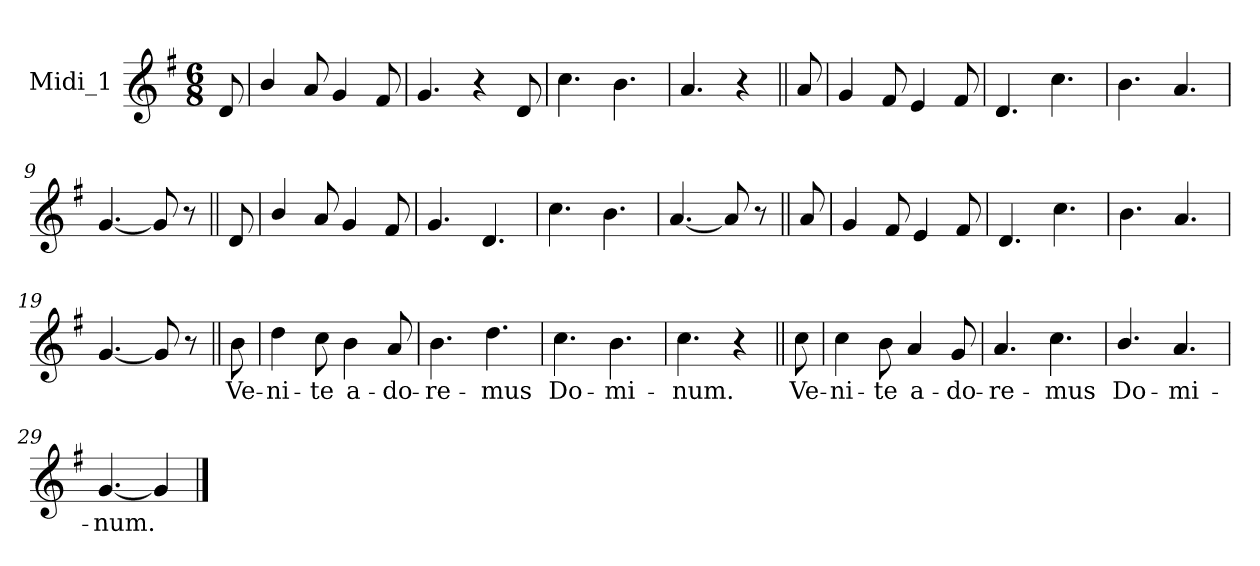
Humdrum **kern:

**kern	**text
*part1	*part1
*staff1	*staff1
*I"Midi_1	*
*clefG2	*
*k[f#]	*
*G:	*
*M6/8	*
=	=
8d	.
=1	=1
4b/	.
8a	.
4g	.
8f#	.
=2	=2
4.g	.
4r	.
8d	.
=3	=3
4.cc	.
4.b	.
=4	=4
4.a	.
4r	.
!!LO:LB:g=z
=5||	=5||
8a	.
=6	=6
4g	.
8f#	.
4e	.
8f#	.
=7	=7
4.d	.
4.cc	.
=8	=8
4.b	.
4.a	.
=9	=9
[4.g	.
8g]	.
8r	.
!!LO:LB:g=z
=10||	=10||
8d	.
=11	=11
4b/	.
8a	.
4g	.
8f#	.
=12	=12
4.g	.
4.d	.
=13	=13
4.cc	.
4.b	.
=14	=14
[4.a	.
8a]	.
8r	.
!!LO:LB:g=z
=15||	=15||
8a	.
=16	=16
4g	.
8f#	.
4e	.
8f#	.
=17	=17
4.d	.
4.cc	.
=18	=18
4.b	.
4.a	.
=19	=19
[4.g	.
8g]	.
8r	.
!!LO:LB:g=z
=20||	=20||
!	!LO:LY:b
8b	Ve-
=21	=21
!	!LO:LY:b
4dd	-ni-
!	!LO:LY:b
8cc	-te
!	!LO:LY:b
4b	a-
!	!LO:LY:b
8a	-do-
=22	=22
!	!LO:LY:b
4.b	-re-
!	!LO:LY:b
4.dd	-mus
=23	=23
!	!LO:LY:b
4.cc	Do-
!	!LO:LY:b
4.b	-mi-
=24	=24
!	!LO:LY:b
4.cc	-num.
4r	.
!!LO:LB:g=z
=25||	=25||
!	!LO:LY:b
8cc	Ve-
=26	=26
!	!LO:LY:b
4cc	-ni-
!	!LO:LY:b
8b	-te
!	!LO:LY:b
4a	a-
!	!LO:LY:b
8g	-do-
=27	=27
!	!LO:LY:b
4.a	-re-
!	!LO:LY:b
4.cc	-mus
=28	=28
!	!LO:LY:b
4.b/	Do-
!	!LO:LY:b
4.a	-mi-
=29	=29
!	!LO:LY:b
[4.g	-num.
4g]	.
==	==
*-	*-
